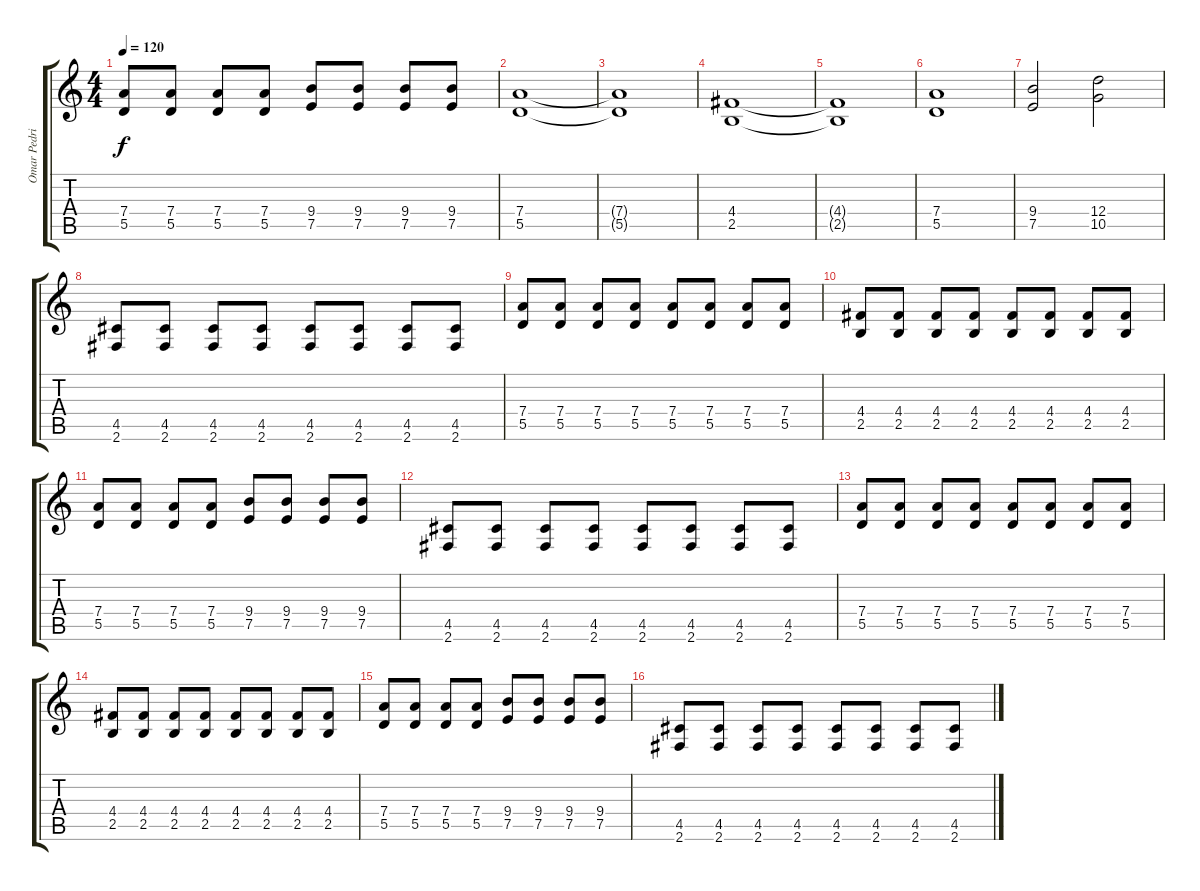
\track ("Omar Pedrini (chitarra)" "Omar Pedri") {instrument distortionguitar}
\staff {score tabs}
\tuning (E4 B3 G3 D3 A2 E2) {hide}
\ts (4 4)
\tempo 120
\clef g2
\ks c
(7.4 5.5).8{dy f} (7.4 5.5).8 (7.4 5.5).8 (7.4 5.5).8 (9.4 7.5).8 (9.4 7.5).8 (9.4 7.5).8 (9.4 7.5).8 |
(7.4 5.5).1 |
(7.4{t} 5.5{t}).1 |
(4.4 2.5).1 |
(4.4{t} 2.5{t}).1 |
(7.4 5.5).1 |
(9.4 7.5).2 (12.4 10.5).2 |
(4.5 2.6).8 (4.5 2.6).8 (4.5 2.6).8 (4.5 2.6).8 (4.5 2.6).8 (4.5 2.6).8 (4.5 2.6).8 (4.5 2.6).8 |
(7.4 5.5).8 (7.4 5.5).8 (7.4 5.5).8 (7.4 5.5).8 (7.4 5.5).8 (7.4 5.5).8 (7.4 5.5).8 (7.4 5.5).8 |
(4.4 2.5).8 (4.4 2.5).8 (4.4 2.5).8 (4.4 2.5).8 (4.4 2.5).8 (4.4 2.5).8 (4.4 2.5).8 (4.4 2.5).8 |
(7.4 5.5).8 (7.4 5.5).8 (7.4 5.5).8 (7.4 5.5).8 (9.4 7.5).8 (9.4 7.5).8 (9.4 7.5).8 (9.4 7.5).8 |
(4.5 2.6).8 (4.5 2.6).8 (4.5 2.6).8 (4.5 2.6).8 (4.5 2.6).8 (4.5 2.6).8 (4.5 2.6).8 (4.5 2.6).8 |
(7.4 5.5).8 (7.4 5.5).8 (7.4 5.5).8 (7.4 5.5).8 (7.4 5.5).8 (7.4 5.5).8 (7.4 5.5).8 (7.4 5.5).8 |
(4.4 2.5).8 (4.4 2.5).8 (4.4 2.5).8 (4.4 2.5).8 (4.4 2.5).8 (4.4 2.5).8 (4.4 2.5).8 (4.4 2.5).8 |
(7.4 5.5).8 (7.4 5.5).8 (7.4 5.5).8 (7.4 5.5).8 (9.4 7.5).8 (9.4 7.5).8 (9.4 7.5).8 (9.4 7.5).8 |
(4.5 2.6).8 (4.5 2.6).8 (4.5 2.6).8 (4.5 2.6).8 (4.5 2.6).8 (4.5 2.6).8 (4.5 2.6).8 (4.5 2.6).8
